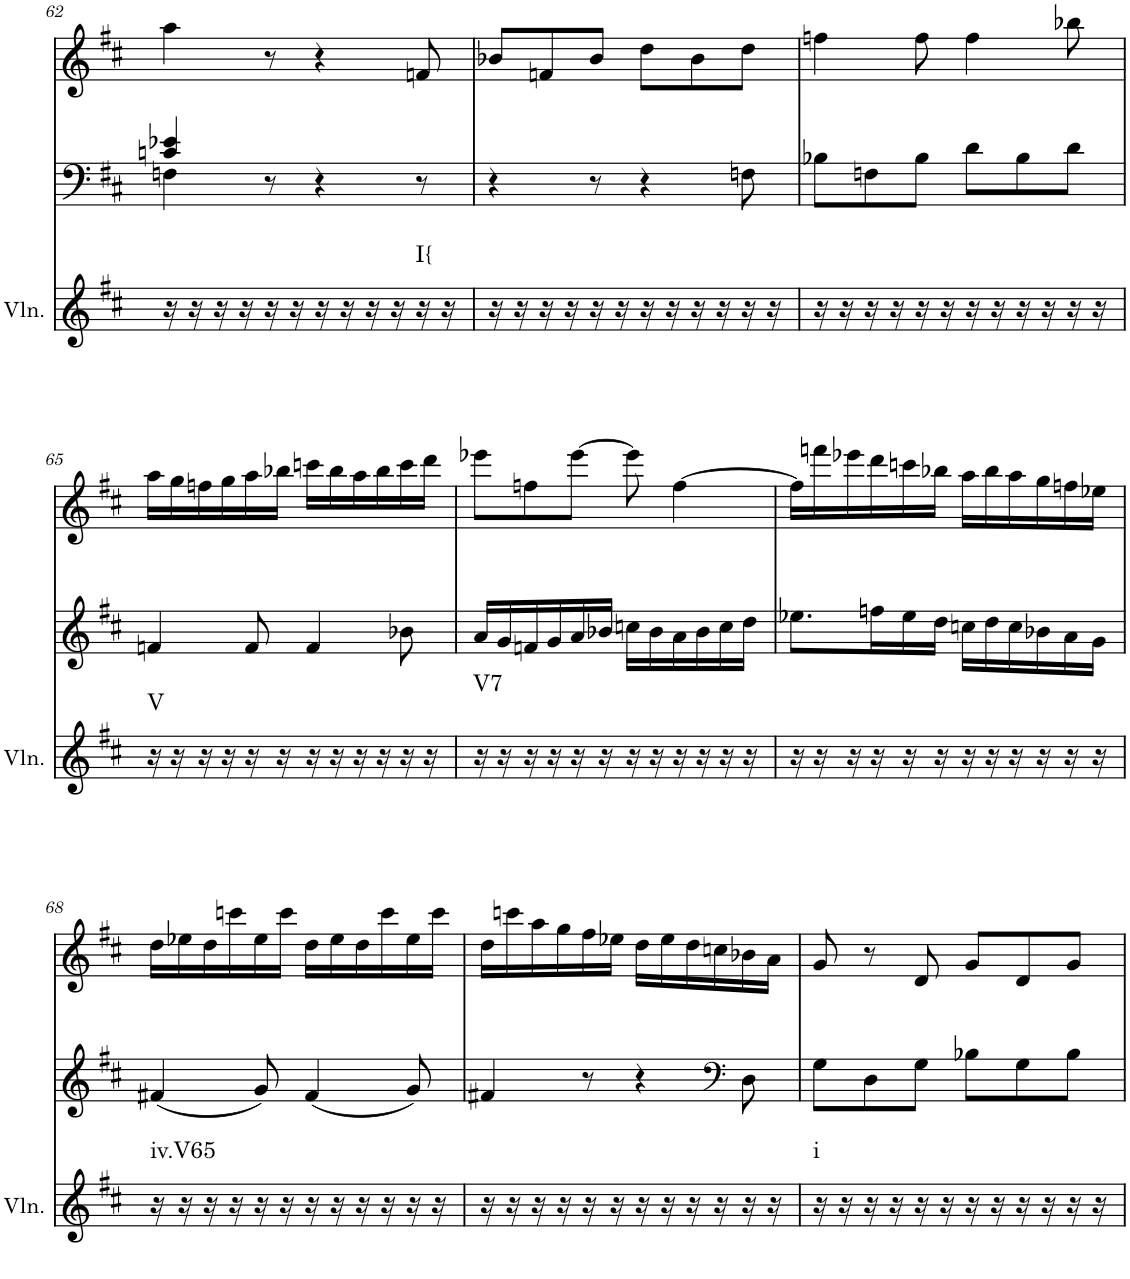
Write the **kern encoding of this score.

**kern	**harte	**kern	**kern
*part3	*part3	*part2	*part1
*staff3	*	*staff2	*staff1
*I"Violin	*	*I"Piano, unbenannt	*I"Piano, unbenannt
*I'Vln.	*	*I'Pno	*I'Pno
!!LO:PB:g=z
*clefG2	*	*clefF4	*clefG2
*k[f#c#]	*	*k[f#c#]	*k[f#c#]
*M6/8	*	*M6/8	*M6/8
=62	=62	=62	=62
*	*	*^	*
16r	.	4cn/ 4e-X/	4Fn\	4aa\
16r	.	.	.	.
16r	.	.	.	.
16r	.	.	.	.
16r	.	8r	2ryy	8r
16r	.	.	.	.
16r	.	4r	.	4r
16r	.	.	.	.
16r	.	.	.	.
16r	.	.	.	.
!	!LO:H:kt=I{	!	!	!
16r	N	8r	.	8fn/
16r	.	.	.	.
*	*	*v	*v	*
=63	=63	=63	=63
16r	.	4r	8b-X/L
16r	.	.	.
16r	.	.	8fn/
16r	.	.	.
16r	.	8r	8b-/J
16r	.	.	.
16r	.	4r	8dd\L
16r	.	.	.
16r	.	.	8b-\
16r	.	.	.
16r	.	8Fn\	8dd\J
16r	.	.	.
=64	=64	=64	=64
16r	.	8B-X\L	4ffn\
16r	.	.	.
16r	.	8Fn\	.
16r	.	.	.
16r	.	8B-\J	8ff\
16r	.	.	.
16r	.	8d\L	4ff\
16r	.	.	.
16r	.	8B-\	.
16r	.	.	.
16r	.	8d\J	8bb-X\
16r	.	.	.
!!LO:LB:g=z
=65	=65	=65	=65
!	!LO:H:kt=V	!	!
16r	N	4fn/	16aa\LL
16r	.	.	16gg\
16r	.	.	16ffn\
16r	.	.	16gg\
16r	.	8f/	16aa\
16r	.	.	16bb-X\JJ
16r	.	4f/	16cccn\LL
16r	.	.	16bb-\
16r	.	.	16aa\
16r	.	.	16bb-\
16r	.	8b-X\	16ccc\
16r	.	.	16ddd\JJ
=66	=66	=66	=66
!	!LO:H:kt=V7	!	!
16r	N	16a/LL	8eee-X\L
16r	.	16g/	.
16r	.	16fn/	8ffn\
16r	.	16g/	.
16r	.	16a/	[8eee-\J
16r	.	16b-X/JJ	.
16r	.	16ccn\LL	8eee-\]
16r	.	16b-\	.
16r	.	16a\	[4ff\
16r	.	16b-\	.
16r	.	16cc\	.
16r	.	16dd\JJ	.
=67	=67	=67	=67
16r	.	8.ee-X\L	16ff\LL]
16r	.	.	16fffn\
16r	.	.	16eee-X\
16r	.	16ffn\L	16ddd\
16r	.	16ee-\	16cccn\
16r	.	16dd\JJ	16bb-X\JJ
16r	.	16ccn\LL	16aa\LL
16r	.	16dd\	16bb-\
16r	.	16cc\	16aa\
16r	.	16b-X\	16gg\
16r	.	16a\	16ffn\
16r	.	16g\JJ	16ee-X\JJ
!!LO:LB:g=z
=68	=68	=68	=68
!	!LO:H:kt=iv.V65	!	!
16r	N	(4f#X/	16dd\LL
16r	.	.	16ee-X\
16r	.	.	16dd\
16r	.	.	16cccn\
16r	.	8g/)	16ee-\
16r	.	.	16ccc\JJ
16r	.	(4f#/	16dd\LL
16r	.	.	16ee-\
16r	.	.	16dd\
16r	.	.	16ccc\
16r	.	8g/)	16ee-\
16r	.	.	16ccc\JJ
=69	=69	=69	=69
16r	.	4f#X/	16dd\LL
16r	.	.	16cccn\
16r	.	.	16aa\
16r	.	.	16gg\
16r	.	8r	16ff#\
16r	.	.	16ee-X\JJ
16r	.	4r	16dd\LL
16r	.	.	16ee-\
16r	.	.	16dd\
16r	.	.	16ccn\
*	*	*clefF4	*
16r	.	8D\	16b-X\
16r	.	.	16a\JJ
=70	=70	=70	=70
!	!LO:H:kt=i	!	!
16r	N	8G\L	8g/
16r	.	.	.
16r	.	8D\	8r
16r	.	.	.
16r	.	8G\J	8d/
16r	.	.	.
16r	.	8B-X\L	8g/L
16r	.	.	.
16r	.	8G\	8d/
16r	.	.	.
16r	.	8B-\J	8g/J
16r	.	.	.
=	=	=	=
*-	*-	*-	*-
